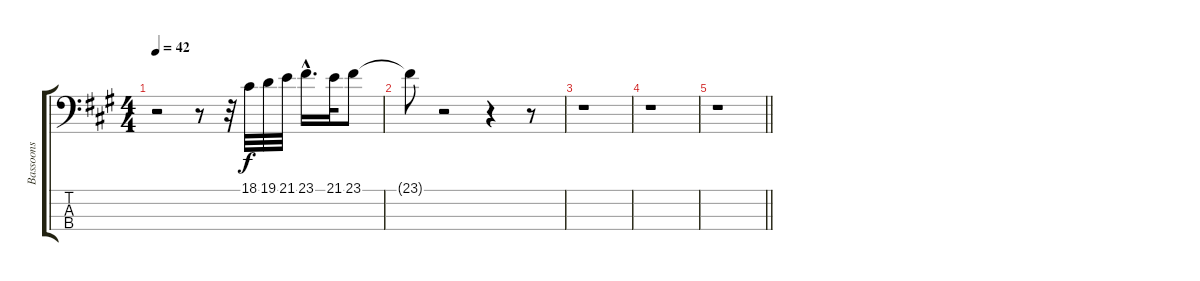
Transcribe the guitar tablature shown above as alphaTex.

\track ("Bassoons" "Bassoons") {instrument bassoon}
\staff {score tabs}
\tuning (G2 D2 A1 E1) {hide}
\ts (4 4)
\tempo 42
\clef f4
\ks a
r.2{dy mp} r.8 r.32 18.1.32{dy f} 19.1.32 21.1.32 23.1{hac}.16{d} 21.1.32 23.1.8 |
23.1{t}.8 r.2 r.4 r.8 |
r.1 |
r.1 |
\barLineRight lightlight
r.1
